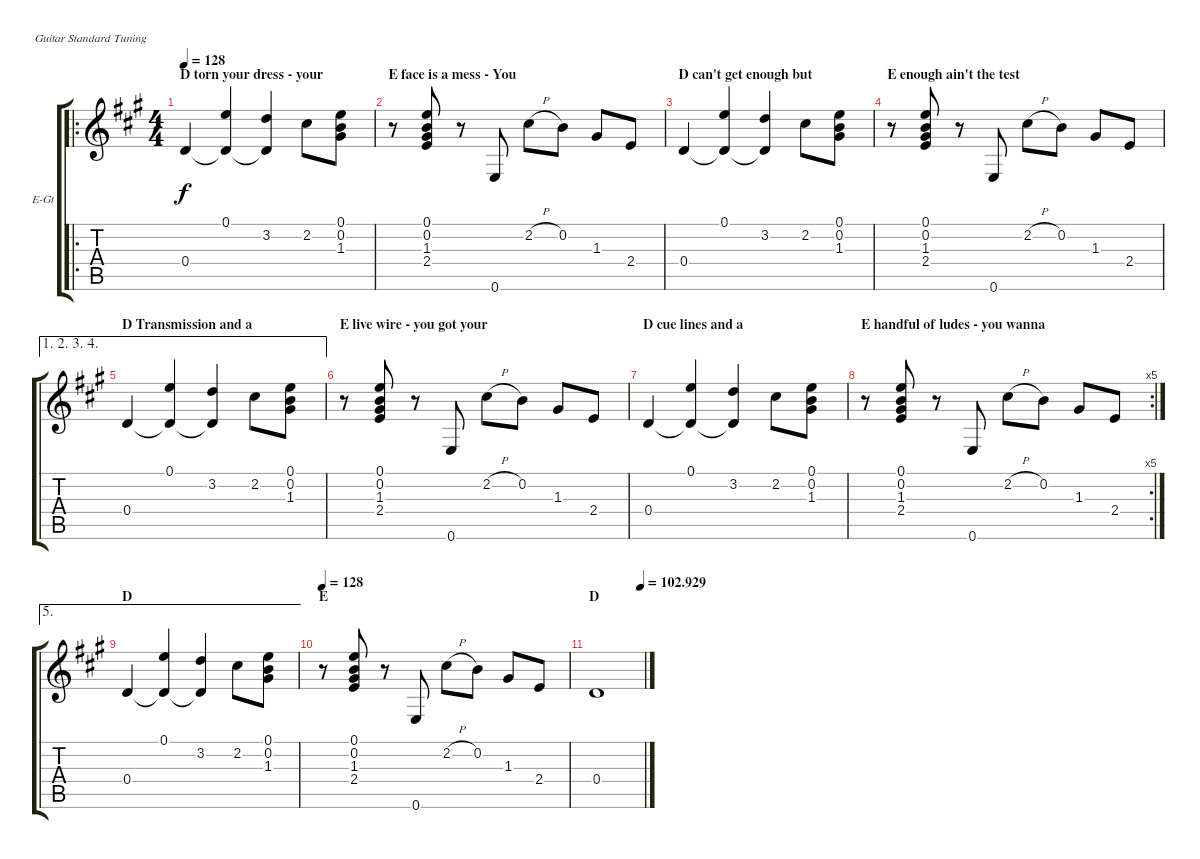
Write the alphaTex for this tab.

\bracketExtendMode groupsimilarinstruments
\firstSystemTrackNameOrientation horizontal
\otherSystemsTrackNameOrientation horizontal
\track ("Guitar" "E-Gt") {instrument distortionguitar}
\staff {score tabs}
\tuning (E4 B3 G3 D3 A2 E2)
\ro
\ts (4 4)
\section ("" "D torn your dress - your")
\tempo 128
\clef g2
\ks a
0.4.4{dy f} (0.1 0.4{t}).4 (3.2 0.4{t}).4 2.2.8 (0.1 0.2 1.3).8 |
\section ("" "E face is a mess - You")
r.8 (0.2 1.3 0.1 2.4).8 r.8 0.6.8 2.2{h}.8 0.2.8 1.3.8 2.4.8 |
\section ("" "D can't get enough but ")
0.4.4 (0.1 0.4{t}).4 (3.2 0.4{t}).4 2.2.8 (0.1 0.2 1.3).8 |
\section ("" "E enough ain't the test")
r.8 (0.2 1.3 0.1 2.4).8 r.8 0.6.8 2.2{h}.8 0.2.8 1.3.8 2.4.8 |
\ae (1 2 3 4)
\section ("" "D Transmission and a")
0.4.4 (0.1 0.4{t}).4 (3.2 0.4{t}).4 2.2.8 (0.1 0.2 1.3).8 |
\section ("" "E live wire - you got your")
r.8 (0.2 1.3 0.1 2.4).8 r.8 0.6.8 2.2{h}.8 0.2.8 1.3.8 2.4.8 |
\section ("" "D cue lines and a")
0.4.4 (0.1 0.4{t}).4 (3.2 0.4{t}).4 2.2.8 (0.1 0.2 1.3).8 |
\rc 5
\section ("" "E handful of ludes - you wanna")
r.8 (0.2 1.3 0.1 2.4).8 r.8 0.6.8 2.2{h}.8 0.2.8 1.3.8 2.4.8 |
\ae 5
\section ("" "D")
0.4.4 (0.1 0.4{t}).4 (3.2 0.4{t}).4 2.2.8 (0.1 0.2 1.3).8 |
\section ("" "E")
\tempo 128
r.8 (0.2 1.3 0.1 2.4).8 r.8 0.6.8 2.2{h}.8 0.2.8 1.3.8 2.4.8 |
\section ("" "D")
\tempo (102.929 0.93125)
0.4.1
